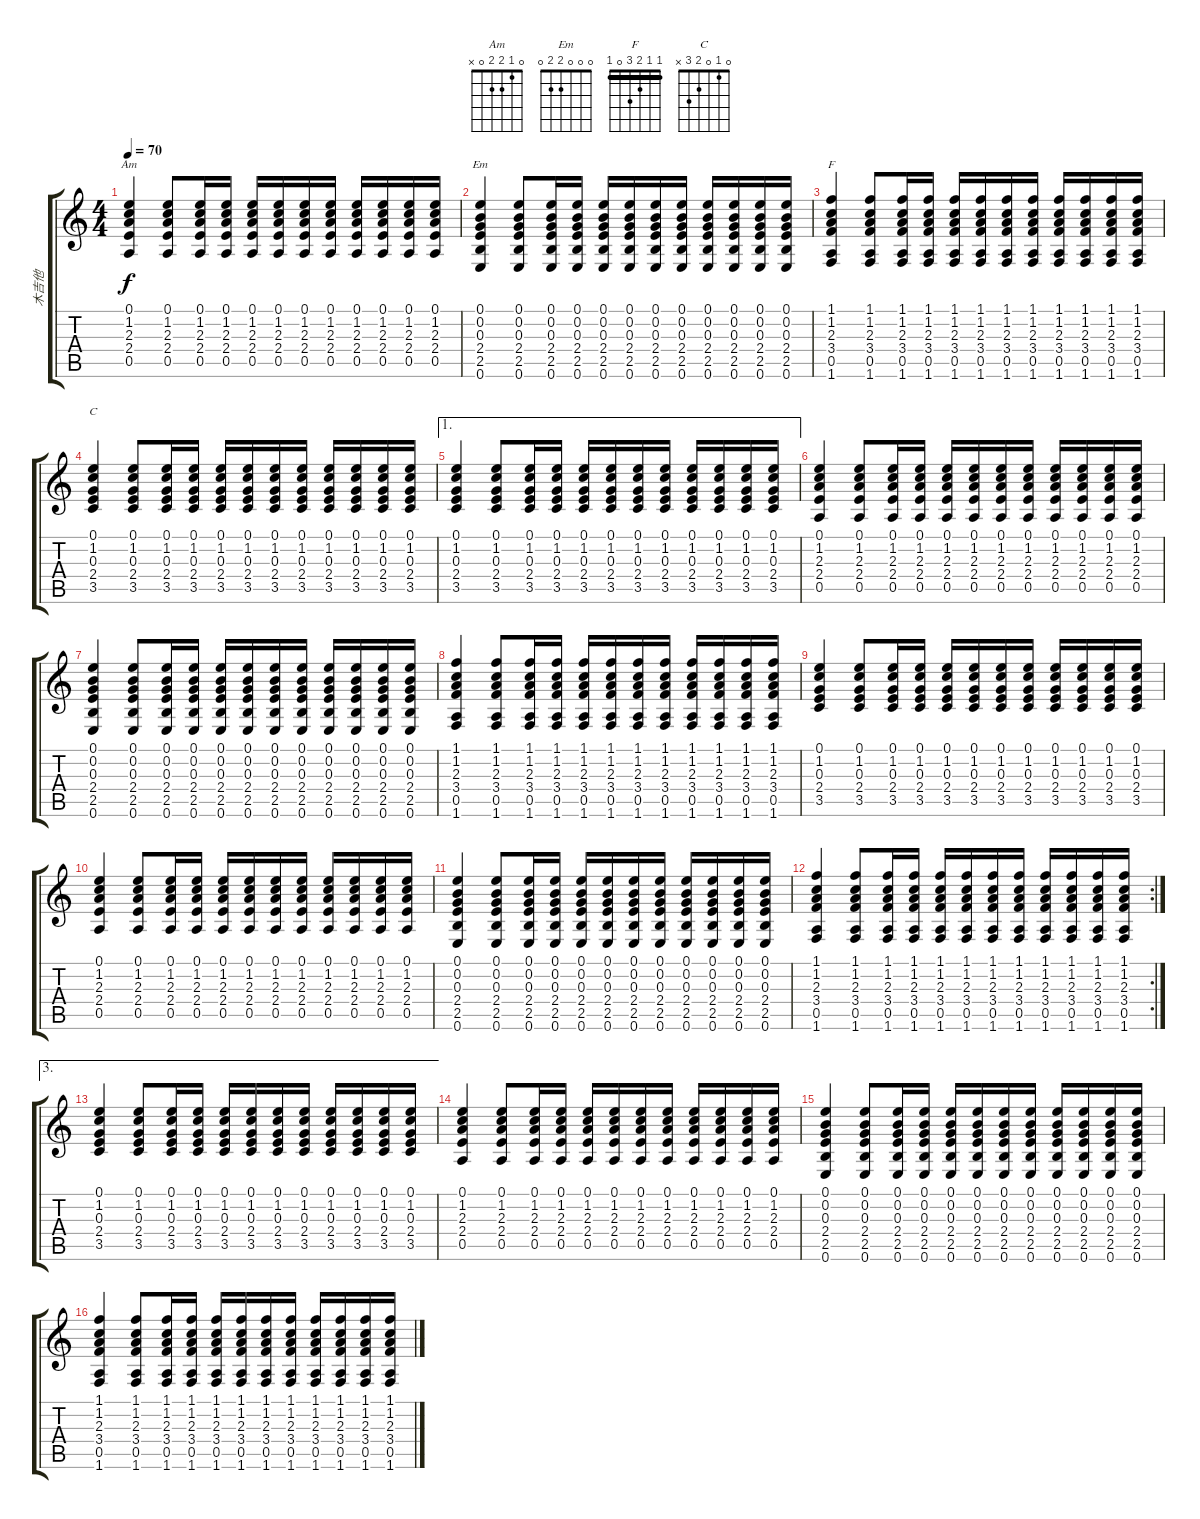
\track ("木吉他" "木吉他") {instrument acousticguitarsteel}
\staff {score tabs}
\tuning (E4 B3 G3 D3 A2 E2) {hide}
\chord ("Am" 0 1 2 2 0 x)
\chord ("Em" 0 0 0 2 2 0)
\chord ("F" 1 1 2 3 0 1) {barre 1}
\chord ("C" 0 1 0 2 3 x)
\ts (4 4)
\tempo 70
\clef g2
\ks c
(0.1 1.2 2.3 2.4 0.5).4{ch "Am" dy f} (0.1 1.2 2.3 2.4 0.5).8 (0.1 1.2 2.3 2.4 0.5).16 (0.1 1.2 2.3 2.4 0.5).16 (0.1 1.2 2.3 2.4 0.5).16 (0.1 1.2 2.3 2.4 0.5).16 (0.1 1.2 2.3 2.4 0.5).16 (0.1 1.2 2.3 2.4 0.5).16 (0.1 1.2 2.3 2.4 0.5).16 (0.1 1.2 2.3 2.4 0.5).16 (0.1 1.2 2.3 2.4 0.5).16 (0.1 1.2 2.3 2.4 0.5).16 |
(0.1 0.2 0.3 2.4 2.5 0.6).4{ch "Em"} (0.1 0.2 0.3 2.4 2.5 0.6).8 (0.1 0.2 0.3 2.4 2.5 0.6).16 (0.1 0.2 0.3 2.4 2.5 0.6).16 (0.1 0.2 0.3 2.4 2.5 0.6).16 (0.1 0.2 0.3 2.4 2.5 0.6).16 (0.1 0.2 0.3 2.4 2.5 0.6).16 (0.1 0.2 0.3 2.4 2.5 0.6).16 (0.1 0.2 0.3 2.4 2.5 0.6).16 (0.1 0.2 0.3 2.4 2.5 0.6).16 (0.1 0.2 0.3 2.4 2.5 0.6).16 (0.1 0.2 0.3 2.4 2.5 0.6).16 |
(1.1 1.2 2.3 3.4 0.5 1.6).4{ch "F" txt ""} (1.1 1.2 2.3 3.4 0.5 1.6).8 (1.1 1.2 2.3 3.4 0.5 1.6).16 (1.1 1.2 2.3 3.4 0.5 1.6).16 (1.1 1.2 2.3 3.4 0.5 1.6).16 (1.1 1.2 2.3 3.4 0.5 1.6).16 (1.1 1.2 2.3 3.4 0.5 1.6).16 (1.1 1.2 2.3 3.4 0.5 1.6).16 (1.1 1.2 2.3 3.4 0.5 1.6).16 (1.1 1.2 2.3 3.4 0.5 1.6).16 (1.1 1.2 2.3 3.4 0.5 1.6).16 (1.1 1.2 2.3 3.4 0.5 1.6).16 |
(0.1 1.2 0.3 2.4 3.5).4{ch "C"} (0.1 1.2 0.3 2.4 3.5).8 (0.1 1.2 0.3 2.4 3.5).16 (0.1 1.2 0.3 2.4 3.5).16 (0.1 1.2 0.3 2.4 3.5).16 (0.1 1.2 0.3 2.4 3.5).16 (0.1 1.2 0.3 2.4 3.5).16 (0.1 1.2 0.3 2.4 3.5).16 (0.1 1.2 0.3 2.4 3.5).16 (0.1 1.2 0.3 2.4 3.5).16 (0.1 1.2 0.3 2.4 3.5).16 (0.1 1.2 0.3 2.4 3.5).16 |
\ae 1
(0.1 1.2 0.3 2.4 3.5).4 (0.1 1.2 0.3 2.4 3.5).8 (0.1 1.2 0.3 2.4 3.5).16 (0.1 1.2 0.3 2.4 3.5).16 (0.1 1.2 0.3 2.4 3.5).16 (0.1 1.2 0.3 2.4 3.5).16 (0.1 1.2 0.3 2.4 3.5).16 (0.1 1.2 0.3 2.4 3.5).16 (0.1 1.2 0.3 2.4 3.5).16 (0.1 1.2 0.3 2.4 3.5).16 (0.1 1.2 0.3 2.4 3.5).16 (0.1 1.2 0.3 2.4 3.5).16 |
(0.1 1.2 2.3 2.4 0.5).4 (0.1 1.2 2.3 2.4 0.5).8 (0.1 1.2 2.3 2.4 0.5).16 (0.1 1.2 2.3 2.4 0.5).16 (0.1 1.2 2.3 2.4 0.5).16 (0.1 1.2 2.3 2.4 0.5).16 (0.1 1.2 2.3 2.4 0.5).16 (0.1 1.2 2.3 2.4 0.5).16 (0.1 1.2 2.3 2.4 0.5).16 (0.1 1.2 2.3 2.4 0.5).16 (0.1 1.2 2.3 2.4 0.5).16 (0.1 1.2 2.3 2.4 0.5).16 |
(0.1 0.2 0.3 2.4 2.5 0.6).4 (0.1 0.2 0.3 2.4 2.5 0.6).8 (0.1 0.2 0.3 2.4 2.5 0.6).16 (0.1 0.2 0.3 2.4 2.5 0.6).16 (0.1 0.2 0.3 2.4 2.5 0.6).16 (0.1 0.2 0.3 2.4 2.5 0.6).16 (0.1 0.2 0.3 2.4 2.5 0.6).16 (0.1 0.2 0.3 2.4 2.5 0.6).16 (0.1 0.2 0.3 2.4 2.5 0.6).16 (0.1 0.2 0.3 2.4 2.5 0.6).16 (0.1 0.2 0.3 2.4 2.5 0.6).16 (0.1 0.2 0.3 2.4 2.5 0.6).16 |
(1.1 1.2 2.3 3.4 0.5 1.6).4 (1.1 1.2 2.3 3.4 0.5 1.6).8 (1.1 1.2 2.3 3.4 0.5 1.6).16 (1.1 1.2 2.3 3.4 0.5 1.6).16 (1.1 1.2 2.3 3.4 0.5 1.6).16 (1.1 1.2 2.3 3.4 0.5 1.6).16 (1.1 1.2 2.3 3.4 0.5 1.6).16 (1.1 1.2 2.3 3.4 0.5 1.6).16 (1.1 1.2 2.3 3.4 0.5 1.6).16 (1.1 1.2 2.3 3.4 0.5 1.6).16 (1.1 1.2 2.3 3.4 0.5 1.6).16 (1.1 1.2 2.3 3.4 0.5 1.6).16 |
(0.1 1.2 0.3 2.4 3.5).4 (0.1 1.2 0.3 2.4 3.5).8 (0.1 1.2 0.3 2.4 3.5).16 (0.1 1.2 0.3 2.4 3.5).16 (0.1 1.2 0.3 2.4 3.5).16 (0.1 1.2 0.3 2.4 3.5).16 (0.1 1.2 0.3 2.4 3.5).16 (0.1 1.2 0.3 2.4 3.5).16 (0.1 1.2 0.3 2.4 3.5).16 (0.1 1.2 0.3 2.4 3.5).16 (0.1 1.2 0.3 2.4 3.5).16 (0.1 1.2 0.3 2.4 3.5).16 |
(0.1 1.2 2.3 2.4 0.5).4 (0.1 1.2 2.3 2.4 0.5).8 (0.1 1.2 2.3 2.4 0.5).16 (0.1 1.2 2.3 2.4 0.5).16 (0.1 1.2 2.3 2.4 0.5).16 (0.1 1.2 2.3 2.4 0.5).16 (0.1 1.2 2.3 2.4 0.5).16 (0.1 1.2 2.3 2.4 0.5).16 (0.1 1.2 2.3 2.4 0.5).16 (0.1 1.2 2.3 2.4 0.5).16 (0.1 1.2 2.3 2.4 0.5).16 (0.1 1.2 2.3 2.4 0.5).16 |
(0.1 0.2 0.3 2.4 2.5 0.6).4 (0.1 0.2 0.3 2.4 2.5 0.6).8 (0.1 0.2 0.3 2.4 2.5 0.6).16 (0.1 0.2 0.3 2.4 2.5 0.6).16 (0.1 0.2 0.3 2.4 2.5 0.6).16 (0.1 0.2 0.3 2.4 2.5 0.6).16 (0.1 0.2 0.3 2.4 2.5 0.6).16 (0.1 0.2 0.3 2.4 2.5 0.6).16 (0.1 0.2 0.3 2.4 2.5 0.6).16 (0.1 0.2 0.3 2.4 2.5 0.6).16 (0.1 0.2 0.3 2.4 2.5 0.6).16 (0.1 0.2 0.3 2.4 2.5 0.6).16 |
\rc 2
(1.1 1.2 2.3 3.4 0.5 1.6).4 (1.1 1.2 2.3 3.4 0.5 1.6).8 (1.1 1.2 2.3 3.4 0.5 1.6).16 (1.1 1.2 2.3 3.4 0.5 1.6).16 (1.1 1.2 2.3 3.4 0.5 1.6).16 (1.1 1.2 2.3 3.4 0.5 1.6).16 (1.1 1.2 2.3 3.4 0.5 1.6).16 (1.1 1.2 2.3 3.4 0.5 1.6).16 (1.1 1.2 2.3 3.4 0.5 1.6).16 (1.1 1.2 2.3 3.4 0.5 1.6).16 (1.1 1.2 2.3 3.4 0.5 1.6).16 (1.1 1.2 2.3 3.4 0.5 1.6).16 |
\ae 3
(0.1 1.2 0.3 2.4 3.5).4 (0.1 1.2 0.3 2.4 3.5).8 (0.1 1.2 0.3 2.4 3.5).16 (0.1 1.2 0.3 2.4 3.5).16 (0.1 1.2 0.3 2.4 3.5).16 (0.1 1.2 0.3 2.4 3.5).16 (0.1 1.2 0.3 2.4 3.5).16 (0.1 1.2 0.3 2.4 3.5).16 (0.1 1.2 0.3 2.4 3.5).16 (0.1 1.2 0.3 2.4 3.5).16 (0.1 1.2 0.3 2.4 3.5).16 (0.1 1.2 0.3 2.4 3.5).16 |
(0.1 1.2 2.3 2.4 0.5).4 (0.1 1.2 2.3 2.4 0.5).8 (0.1 1.2 2.3 2.4 0.5).16 (0.1 1.2 2.3 2.4 0.5).16 (0.1 1.2 2.3 2.4 0.5).16 (0.1 1.2 2.3 2.4 0.5).16 (0.1 1.2 2.3 2.4 0.5).16 (0.1 1.2 2.3 2.4 0.5).16 (0.1 1.2 2.3 2.4 0.5).16 (0.1 1.2 2.3 2.4 0.5).16 (0.1 1.2 2.3 2.4 0.5).16 (0.1 1.2 2.3 2.4 0.5).16 |
(0.1 0.2 0.3 2.4 2.5 0.6).4 (0.1 0.2 0.3 2.4 2.5 0.6).8 (0.1 0.2 0.3 2.4 2.5 0.6).16 (0.1 0.2 0.3 2.4 2.5 0.6).16 (0.1 0.2 0.3 2.4 2.5 0.6).16 (0.1 0.2 0.3 2.4 2.5 0.6).16 (0.1 0.2 0.3 2.4 2.5 0.6).16 (0.1 0.2 0.3 2.4 2.5 0.6).16 (0.1 0.2 0.3 2.4 2.5 0.6).16 (0.1 0.2 0.3 2.4 2.5 0.6).16 (0.1 0.2 0.3 2.4 2.5 0.6).16 (0.1 0.2 0.3 2.4 2.5 0.6).16 |
(1.1 1.2 2.3 3.4 0.5 1.6).4 (1.1 1.2 2.3 3.4 0.5 1.6).8 (1.1 1.2 2.3 3.4 0.5 1.6).16 (1.1 1.2 2.3 3.4 0.5 1.6).16 (1.1 1.2 2.3 3.4 0.5 1.6).16 (1.1 1.2 2.3 3.4 0.5 1.6).16 (1.1 1.2 2.3 3.4 0.5 1.6).16 (1.1 1.2 2.3 3.4 0.5 1.6).16 (1.1 1.2 2.3 3.4 0.5 1.6).16 (1.1 1.2 2.3 3.4 0.5 1.6).16 (1.1 1.2 2.3 3.4 0.5 1.6).16 (1.1 1.2 2.3 3.4 0.5 1.6).16
